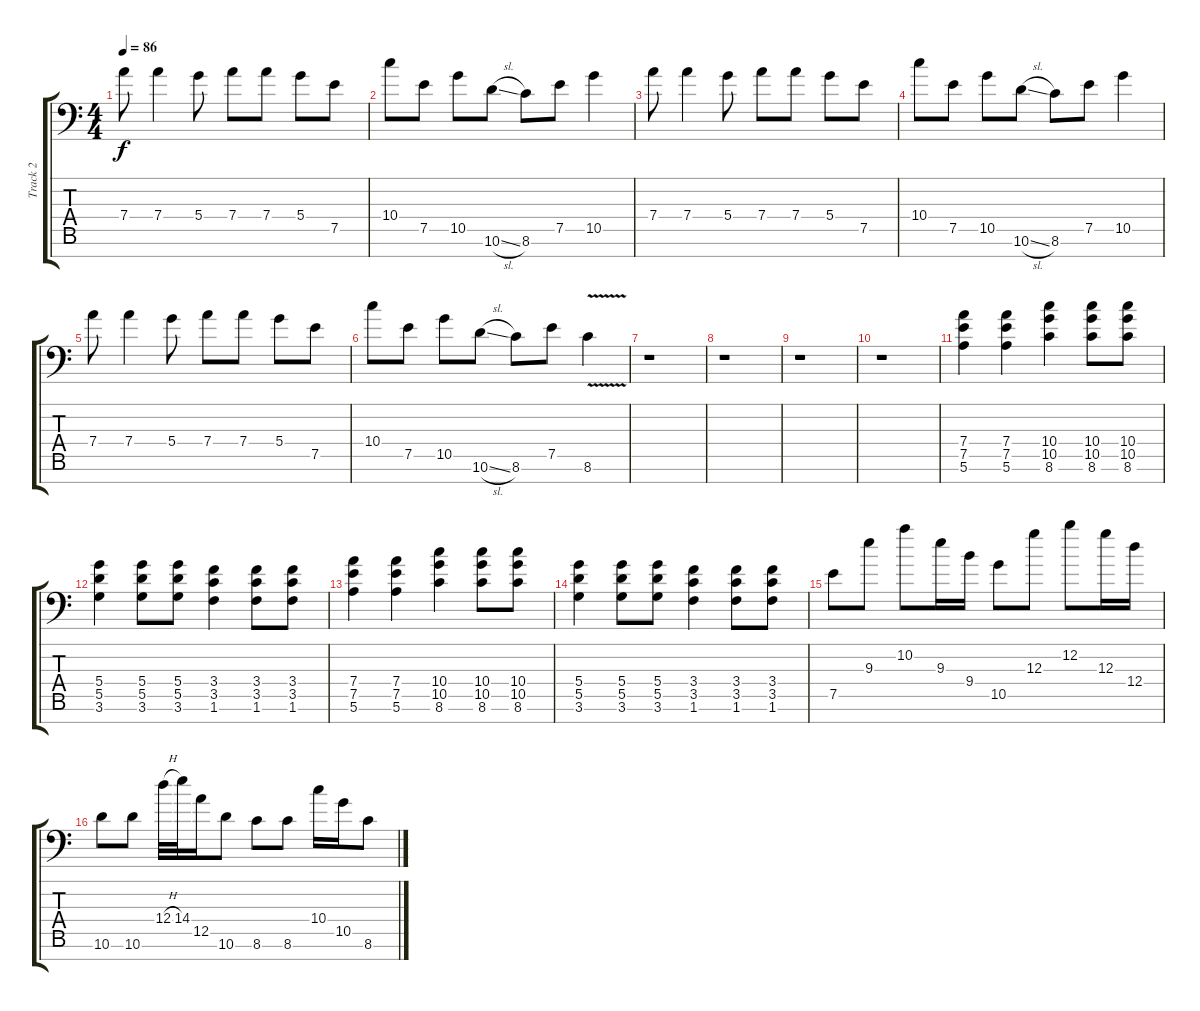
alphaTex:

\track ("Track 2" "Track 2") {instrument distortionguitar}
\staff {score tabs}
\tuning (E4 B3 G3 D3 A2 E2 A1) {hide}
\ts (4 4)
\tempo 86
\clef f4
\ks c
7.4.8{dy f} 7.4.4 5.4.8 7.4.8 7.4.8 5.4.8 7.5.8 |
10.4.8 7.5.8 10.5.8 10.6{sl}.8 8.6.8 7.5.8 10.5.4 |
7.4.8 7.4.4 5.4.8 7.4.8 7.4.8 5.4.8 7.5.8 |
10.4.8 7.5.8 10.5.8 10.6{sl}.8 8.6.8 7.5.8 10.5.4 |
7.4.8 7.4.4 5.4.8 7.4.8 7.4.8 5.4.8 7.5.8 |
10.4.8 7.5.8 10.5.8 10.6{sl}.8 8.6.8 7.5.8 8.6{v}.4 |
r.1 |
r.1 |
r.1 |
r.1 |
(7.4 7.5 5.6).4 (7.4 7.5 5.6).4 (10.4 10.5 8.6).4 (10.4 10.5 8.6).8 (10.4 10.5 8.6).8 |
(5.4 5.5 3.6).4 (5.4 5.5 3.6).8 (5.4 5.5 3.6).8 (3.4 3.5 1.6).4 (3.4 3.5 1.6).8 (3.4 3.5 1.6).8 |
(7.4 7.5 5.6).4 (7.4 7.5 5.6).4 (10.4 10.5 8.6).4 (10.4 10.5 8.6).8 (10.4 10.5 8.6).8 |
(5.4 5.5 3.6).4 (5.4 5.5 3.6).8 (5.4 5.5 3.6).8 (3.4 3.5 1.6).4 (3.4 3.5 1.6).8 (3.4 3.5 1.6).8 |
7.5.8{instrument electricguitarclean} 9.3.8 10.2.8 9.3.16 9.4.16 10.5.8 12.3.8 12.2.8 12.3.16 12.4.16 |
10.6.8 10.6.8 12.4{h}.32 14.4.32 12.5.16 10.6.8 8.6.8 8.6.8 10.4.16 10.5.16 8.6.8
